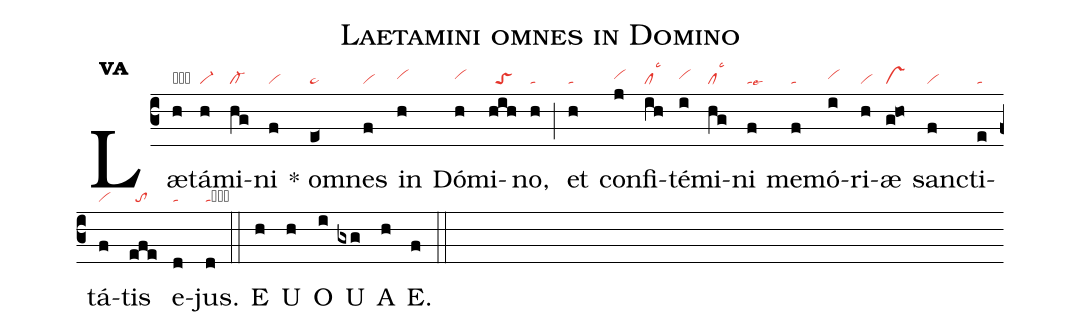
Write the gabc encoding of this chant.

name:Laetamini omnes in Domino;
office-part:an;
mode:5a;
nabc-lines:1;
%%
initial-style: 1;
name: Laetamini omnes in Domino;
mode: 5;
office-part: Antiphona;
annotation: Ant.;
annotation: v a;
nabc-lines:1;
%%
(c3) Læ(h|obvilsc3)tá(h|vi-)mi(hg|cl-)ni(f|vi) <sp>*</sp> om(e<|ta>)nes(f|vi) in(h|vihh) Dó(h|vihh)mi(hih|//toS)no,(h|ta) (;) et(h|ta) con(j|vihh)fi(ih|cllsc3)té(i|vihh)mi(hg|cllsc3)ni(f|talse6) me(f|ta)mó(i|vihh)ri(h|vi)æ(g!ho|vs) sanc(f|vi)ti(e|ta)tá(f|vi)tis(efe|//to) e(d|ta)jus.(d|tacb) (::)
<eu>E(h) U(h) O(i) U(gxg) A(h) E.(f) </eu> (::)
